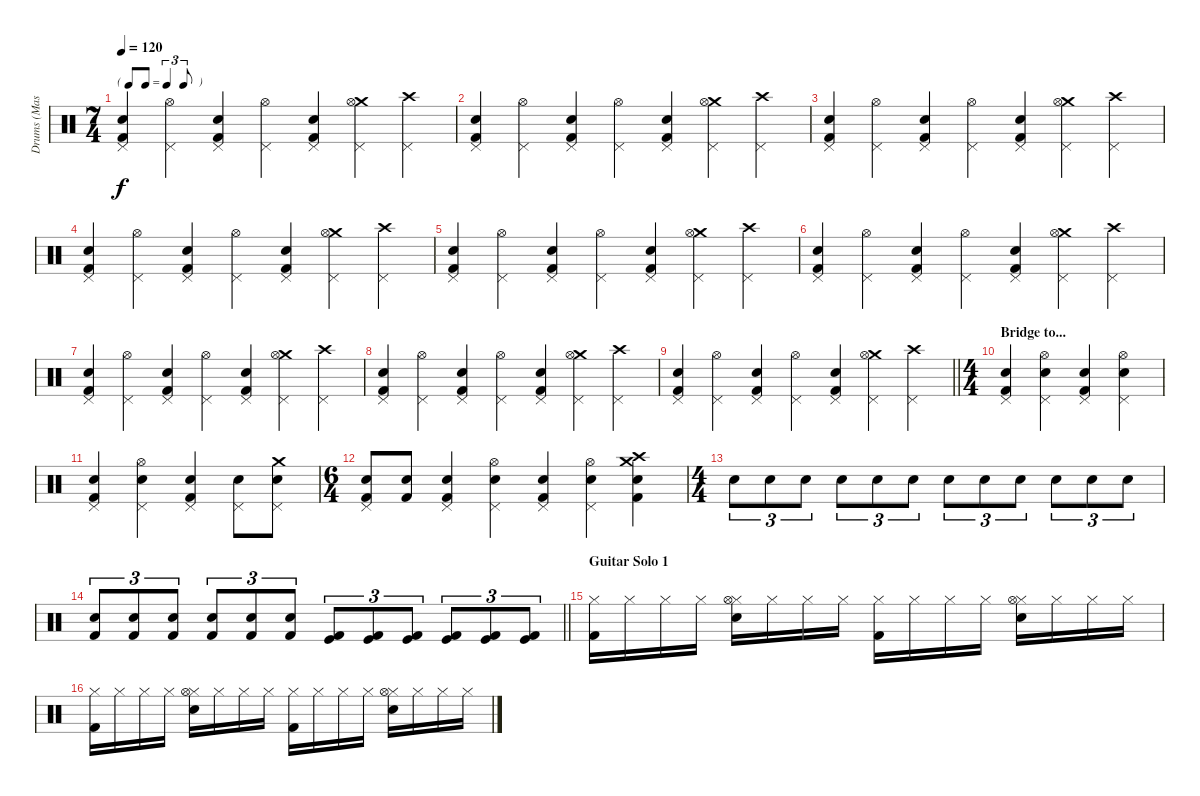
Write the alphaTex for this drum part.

\track ("Drums (Mason)" "Drums (Mas") {instrument percussion}
\staff {score}
\articulation defaults
\ts (7 4)
\tf triplet8th
\tempo 120
\clef neutral
\ks c
("Kick (hit) 2" "Snare (hit) 2" "Pedal Hi-Hat (hit)").4{dy f} ("Hi-Hat (open)" "Pedal Hi-Hat (hit)").4 ("Kick (hit) 2" "Snare (hit) 2" "Pedal Hi-Hat (hit)").4 ("Hi-Hat (open)" "Pedal Hi-Hat (hit)").4 ("Kick (hit) 2" "Snare (hit) 2" "Pedal Hi-Hat (hit)").4 ("Crash medium (hit)" "Hi-Hat (open)" "Pedal Hi-Hat (hit)").4 ("Crash high (hit)" "Pedal Hi-Hat (hit)").4 |
("Kick (hit) 2" "Snare (hit) 2" "Pedal Hi-Hat (hit)").4 ("Hi-Hat (open)" "Pedal Hi-Hat (hit)").4 ("Kick (hit) 2" "Snare (hit) 2" "Pedal Hi-Hat (hit)").4 ("Hi-Hat (open)" "Pedal Hi-Hat (hit)").4 ("Kick (hit) 2" "Snare (hit) 2" "Pedal Hi-Hat (hit)").4 ("Crash medium (hit)" "Hi-Hat (open)" "Pedal Hi-Hat (hit)").4 ("Crash high (hit)" "Pedal Hi-Hat (hit)").4 |
("Kick (hit) 2" "Snare (hit) 2" "Pedal Hi-Hat (hit)").4 ("Hi-Hat (open)" "Pedal Hi-Hat (hit)").4 ("Kick (hit) 2" "Snare (hit) 2" "Pedal Hi-Hat (hit)").4 ("Hi-Hat (open)" "Pedal Hi-Hat (hit)").4 ("Kick (hit) 2" "Snare (hit) 2" "Pedal Hi-Hat (hit)").4 ("Crash medium (hit)" "Hi-Hat (open)" "Pedal Hi-Hat (hit)").4 ("Crash high (hit)" "Pedal Hi-Hat (hit)").4 |
("Kick (hit) 2" "Snare (hit) 2" "Pedal Hi-Hat (hit)").4 ("Hi-Hat (open)" "Pedal Hi-Hat (hit)").4 ("Kick (hit) 2" "Snare (hit) 2" "Pedal Hi-Hat (hit)").4 ("Hi-Hat (open)" "Pedal Hi-Hat (hit)").4 ("Kick (hit) 2" "Snare (hit) 2" "Pedal Hi-Hat (hit)").4 ("Crash medium (hit)" "Hi-Hat (open)" "Pedal Hi-Hat (hit)").4 ("Crash high (hit)" "Pedal Hi-Hat (hit)").4 |
("Kick (hit) 2" "Snare (hit) 2" "Pedal Hi-Hat (hit)").4 ("Hi-Hat (open)" "Pedal Hi-Hat (hit)").4 ("Kick (hit) 2" "Snare (hit) 2" "Pedal Hi-Hat (hit)").4 ("Hi-Hat (open)" "Pedal Hi-Hat (hit)").4 ("Kick (hit) 2" "Snare (hit) 2" "Pedal Hi-Hat (hit)").4 ("Crash medium (hit)" "Hi-Hat (open)" "Pedal Hi-Hat (hit)").4 ("Crash high (hit)" "Pedal Hi-Hat (hit)").4 |
("Kick (hit) 2" "Snare (hit) 2" "Pedal Hi-Hat (hit)").4 ("Hi-Hat (open)" "Pedal Hi-Hat (hit)").4 ("Kick (hit) 2" "Snare (hit) 2" "Pedal Hi-Hat (hit)").4 ("Hi-Hat (open)" "Pedal Hi-Hat (hit)").4 ("Kick (hit) 2" "Snare (hit) 2" "Pedal Hi-Hat (hit)").4 ("Crash medium (hit)" "Hi-Hat (open)" "Pedal Hi-Hat (hit)").4 ("Crash high (hit)" "Pedal Hi-Hat (hit)").4 |
("Kick (hit) 2" "Snare (hit) 2" "Pedal Hi-Hat (hit)").4 ("Hi-Hat (open)" "Pedal Hi-Hat (hit)").4 ("Kick (hit) 2" "Snare (hit) 2" "Pedal Hi-Hat (hit)").4 ("Hi-Hat (open)" "Pedal Hi-Hat (hit)").4 ("Kick (hit) 2" "Snare (hit) 2" "Pedal Hi-Hat (hit)").4 ("Crash medium (hit)" "Hi-Hat (open)" "Pedal Hi-Hat (hit)").4 ("Crash high (hit)" "Pedal Hi-Hat (hit)").4 |
("Kick (hit) 2" "Snare (hit) 2" "Pedal Hi-Hat (hit)").4 ("Hi-Hat (open)" "Pedal Hi-Hat (hit)").4 ("Kick (hit) 2" "Snare (hit) 2" "Pedal Hi-Hat (hit)").4 ("Hi-Hat (open)" "Pedal Hi-Hat (hit)").4 ("Kick (hit) 2" "Snare (hit) 2" "Pedal Hi-Hat (hit)").4 ("Crash medium (hit)" "Hi-Hat (open)" "Pedal Hi-Hat (hit)").4 ("Crash high (hit)" "Pedal Hi-Hat (hit)").4 |
\barLineRight lightlight
("Kick (hit) 2" "Snare (hit) 2" "Pedal Hi-Hat (hit)").4 ("Hi-Hat (open)" "Pedal Hi-Hat (hit)").4 ("Kick (hit) 2" "Snare (hit) 2" "Pedal Hi-Hat (hit)").4 ("Hi-Hat (open)" "Pedal Hi-Hat (hit)").4 ("Kick (hit) 2" "Snare (hit) 2" "Pedal Hi-Hat (hit)").4 ("Crash medium (hit)" "Hi-Hat (open)" "Pedal Hi-Hat (hit)").4 ("Crash high (hit)" "Pedal Hi-Hat (hit)").4 |
\ts (4 4)
\section ("" "Bridge to...")
("Kick (hit) 2" "Snare (hit) 2" "Pedal Hi-Hat (hit)").4 ("Hi-Hat (open)" "Snare (hit) 2" "Pedal Hi-Hat (hit)").4 ("Kick (hit) 2" "Snare (hit) 2" "Pedal Hi-Hat (hit)").4 ("Hi-Hat (open)" "Snare (hit) 2" "Pedal Hi-Hat (hit)").4 |
("Kick (hit) 2" "Snare (hit) 2" "Pedal Hi-Hat (hit)").4 ("Hi-Hat (open)" "Snare (hit) 2" "Pedal Hi-Hat (hit)").4 ("Kick (hit) 2" "Snare (hit) 2" "Pedal Hi-Hat (hit)").4 ("Snare (hit) 2" "Pedal Hi-Hat (hit)").8 ("Crash medium (hit)" "Snare (hit) 2" "Pedal Hi-Hat (hit)").8 |
\ts (6 4)
("Kick (hit) 2" "Snare (hit) 2" "Pedal Hi-Hat (hit)").8 ("Snare (hit) 2" "Kick (hit) 2").8 ("Kick (hit) 2" "Snare (hit) 2" "Pedal Hi-Hat (hit)").4 ("Hi-Hat (open)" "Snare (hit) 2" "Pedal Hi-Hat (hit)").4 ("Kick (hit) 2" "Snare (hit) 2" "Pedal Hi-Hat (hit)").4 ("Hi-Hat (open)" "Snare (hit) 2" "Pedal Hi-Hat (hit)").4 ("Kick (hit) 2" "Crash high (hit)" "Crash medium (hit)" "Snare (hit) 2").4 |
\ts (4 4)
"Electric Snare (hit)".8{tu (3 2)} "Electric Snare (hit)".8{tu (3 2)} "Electric Snare (hit)".8{tu (3 2)} "Electric Snare (hit)".8{tu (3 2)} "Electric Snare (hit)".8{tu (3 2)} "Electric Snare (hit)".8{tu (3 2)} "Electric Snare (hit)".8{tu (3 2)} "Electric Snare (hit)".8{tu (3 2)} "Electric Snare (hit)".8{tu (3 2)} "Electric Snare (hit)".8{tu (3 2)} "Electric Snare (hit)".8{tu (3 2)} "Electric Snare (hit)".8{tu (3 2)} |
\barLineRight lightlight
("Kick (hit) 2" "Electric Snare (hit)").8{tu (3 2)} ("Kick (hit) 2" "Electric Snare (hit)").8{tu (3 2)} ("Kick (hit) 2" "Electric Snare (hit)").8{tu (3 2)} ("Kick (hit) 2" "Electric Snare (hit)").8{tu (3 2)} ("Kick (hit) 2" "Electric Snare (hit)").8{tu (3 2)} ("Kick (hit) 2" "Electric Snare (hit)").8{tu (3 2)} ("Kick (hit)" "Kick (hit) 2").8{tu (3 2)} ("Kick (hit)" "Kick (hit) 2").8{tu (3 2)} ("Kick (hit)" "Kick (hit) 2").8{tu (3 2)} ("Kick (hit)" "Kick (hit) 2").8{tu (3 2)} ("Kick (hit)" "Kick (hit) 2").8{tu (3 2)} ("Kick (hit)" "Kick (hit) 2").8{tu (3 2)} |
\section ("" "Guitar Solo 1")
("Hi-Hat (closed)" "Kick (hit) 2").16 "Hi-Hat (closed)".16 "Hi-Hat (closed)".16 "Hi-Hat (closed)".16 ("Snare (hit) 2" "Hi-Hat (closed)" "Hi-Hat (open)").16 "Hi-Hat (closed)".16 "Hi-Hat (closed)".16 "Hi-Hat (closed)".16 ("Hi-Hat (closed)" "Kick (hit) 2").16 "Hi-Hat (closed)".16 "Hi-Hat (closed)".16 "Hi-Hat (closed)".16 ("Snare (hit) 2" "Hi-Hat (closed)" "Hi-Hat (open)").16 "Hi-Hat (closed)".16 "Hi-Hat (closed)".16 "Hi-Hat (closed)".16 |
("Hi-Hat (closed)" "Kick (hit) 2").16 "Hi-Hat (closed)".16 "Hi-Hat (closed)".16 "Hi-Hat (closed)".16 ("Snare (hit) 2" "Hi-Hat (closed)" "Hi-Hat (open)").16 "Hi-Hat (closed)".16 "Hi-Hat (closed)".16 "Hi-Hat (closed)".16 ("Hi-Hat (closed)" "Kick (hit) 2").16 "Hi-Hat (closed)".16 "Hi-Hat (closed)".16 "Hi-Hat (closed)".16 ("Snare (hit) 2" "Hi-Hat (closed)" "Hi-Hat (open)").16 "Hi-Hat (closed)".16 "Hi-Hat (closed)".16 "Hi-Hat (closed)".16
